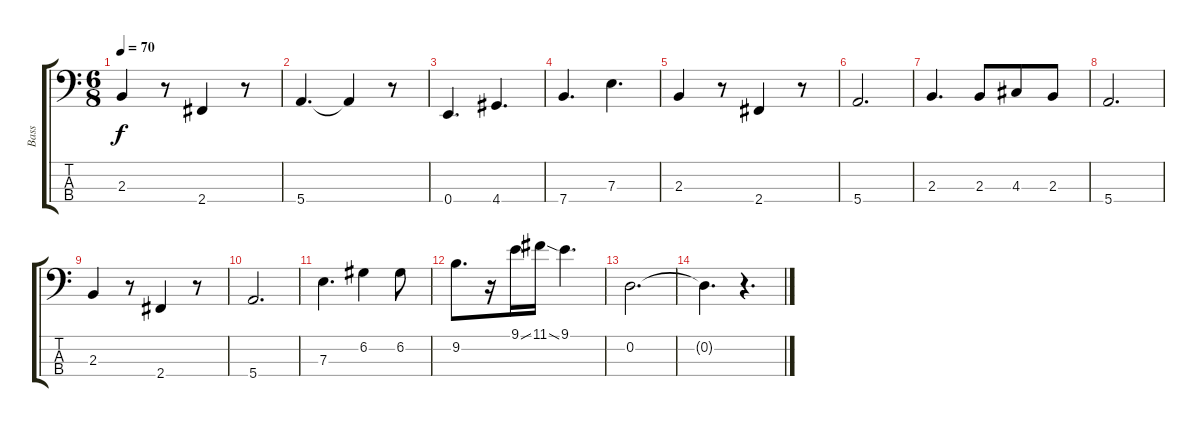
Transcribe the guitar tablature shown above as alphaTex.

\track ("Bass" "Bass") {instrument electricbassfinger}
\staff {score tabs}
\tuning (G2 D2 A1 E1) {hide}
\ts (6 8)
\tempo 70
\clef f4
\ks c
2.3.4{dy f} r.8 2.4.4 r.8 |
5.4.4{d} 5.4{t}.4 r.8 |
0.4.4{d} 4.4.4{d} |
7.4.4{d} 7.3.4{d} |
2.3.4 r.8 2.4.4 r.8 |
5.4.2{d} |
2.3.4{d} 2.3.8 4.3.8 2.3.8 |
5.4.2{d} |
2.3.4 r.8 2.4.4 r.8 |
5.4.2{d} |
7.3.4{d} 6.2.4 6.2.8 |
9.2.8{d} r.16 9.1{ss}.16 11.1{ss}.16 9.1.4{d} |
0.2.2{d} |
0.2{t}.4{d} r.4{d}
